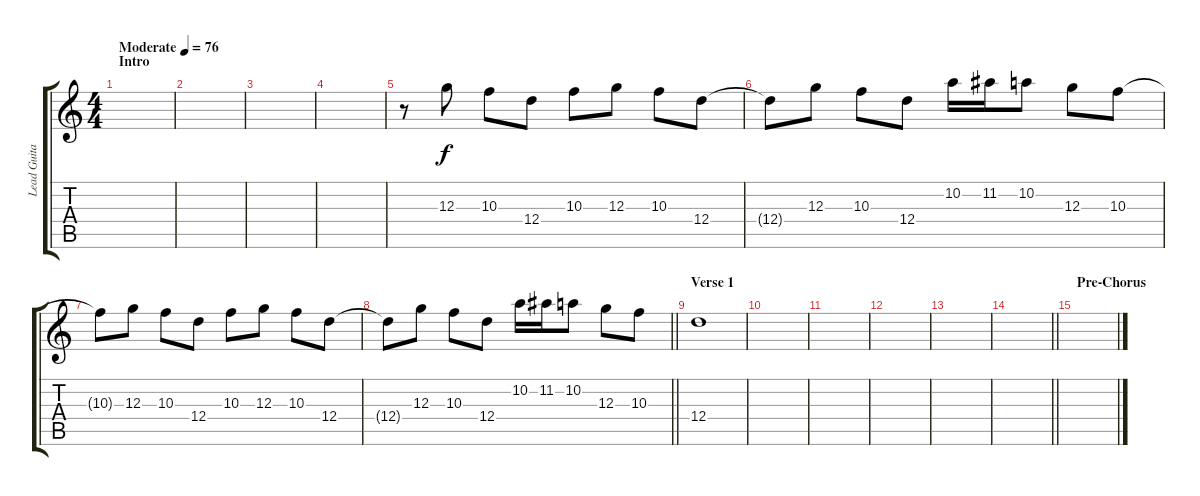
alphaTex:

\track ("Lead Guitar" "Lead Guita") {instrument distortionguitar}
\staff {score tabs}
\tuning (E4 B3 G3 D3 A2 D2) {hide}
\ts (4 4)
\section ("" "Intro")
\tempo (76 "Moderate")
\clef g2
\ks c
|
|
|
|
r.8 12.3.8 10.3.8 12.4.8 10.3.8 12.3.8 10.3.8 12.4.8 |
12.4{t}.8 12.3.8 10.3.8 12.4.8 10.2.16 11.2.16 10.2.8 12.3.8 10.3.8 |
10.3{t}.8 12.3.8 10.3.8 12.4.8 10.3.8 12.3.8 10.3.8 12.4.8 |
\barLineRight lightlight
12.4{t}.8 12.3.8 10.3.8 12.4.8 10.2.16 11.2.16 10.2.8 12.3.8 10.3.8 |
\section ("" "Verse 1")
12.4.1 |
|
|
|
|
\barLineRight lightlight
|
\section ("" "Pre-Chorus")
